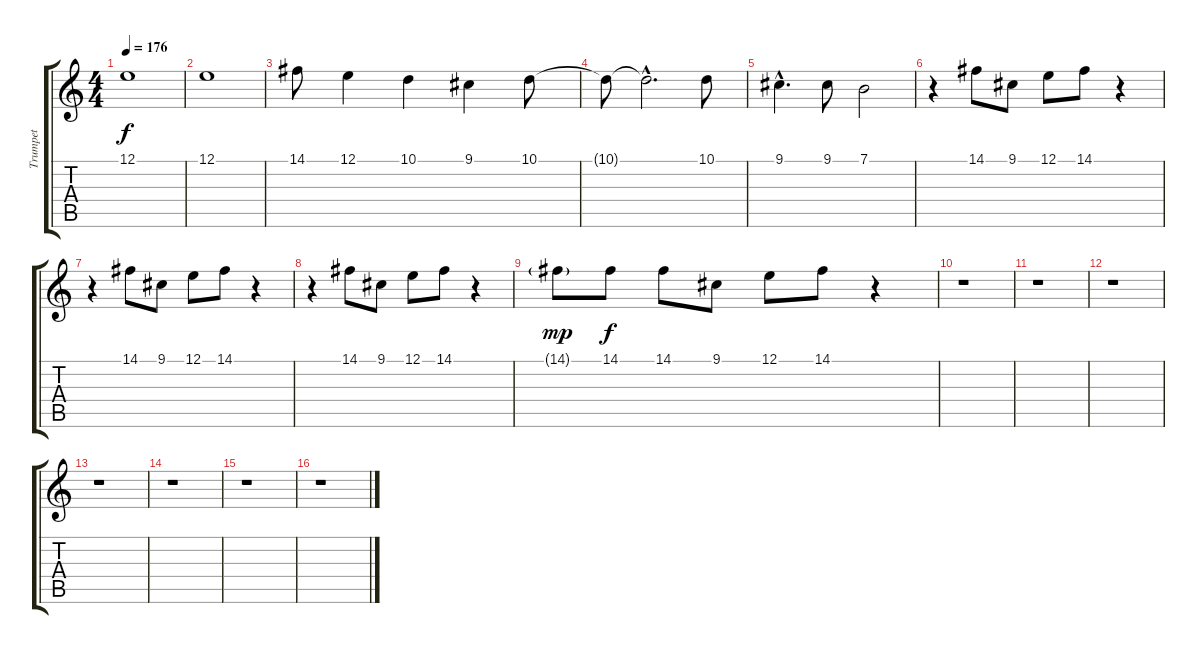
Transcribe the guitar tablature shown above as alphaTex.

\track ("Trumpet" "Trumpet") {instrument trumpet}
\staff {score tabs}
\tuning (E4 B3 G3 D3 A2 E2) {hide}
\ts (4 4)
\tempo 176
\clef g2
\ks c
12.1{t}.1{dy f} |
12.1.1 |
14.1.8 12.1.4 10.1.4 9.1.4 10.1.8 |
10.1{t}.8 10.1{hac t}.2{d} 10.1.8 |
9.1{hac}.4{d} 9.1.8 7.1.2 |
r.4 14.1.8 9.1.8 12.1.8 14.1.8 r.4 |
r.4 14.1.8 9.1.8 12.1.8 14.1.8 r.4 |
r.4 14.1.8 9.1.8 12.1.8 14.1.8 r.4 |
14.1{g}.8{dy mp} 14.1.8{dy f} 14.1.8 9.1.8 12.1.8 14.1.8 r.4 |
r.1 |
r.1 |
r.1 |
r.1 |
r.1 |
r.1 |
r.1
